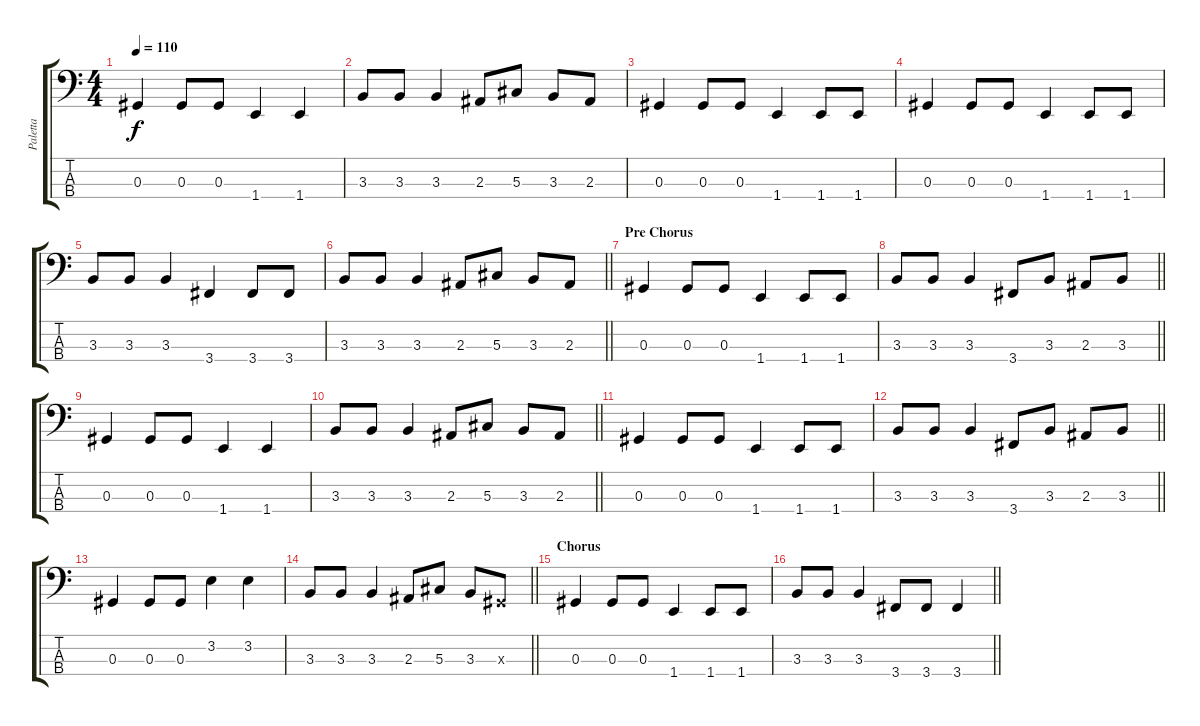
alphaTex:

\track ("Paletta" "Paletta") {instrument electricbasspick}
\staff {score tabs}
\tuning (Gb2 Db2 Ab1 Eb1) {hide}
\ts (4 4)
\tempo 110
\clef f4
\ks c
0.3.4{dy f} 0.3.8 0.3.8 1.4.4 1.4.4 |
3.3.8 3.3.8 3.3.4 2.3.8 5.3.8 3.3.8 2.3.8 |
0.3.4 0.3.8 0.3.8 1.4.4 1.4.8 1.4.8 |
0.3.4 0.3.8 0.3.8 1.4.4 1.4.8 1.4.8 |
3.3.8 3.3.8 3.3.4 3.4.4 3.4.8 3.4.8 |
\barLineRight lightlight
3.3.8 3.3.8 3.3.4 2.3.8 5.3.8 3.3.8 2.3.8 |
\section ("" "Pre Chorus")
0.3.4 0.3.8 0.3.8 1.4.4 1.4.8 1.4.8 |
\barLineRight lightlight
3.3.8 3.3.8 3.3.4 3.4.8 3.3.8 2.3.8 3.3.8 |
0.3.4 0.3.8 0.3.8 1.4.4 1.4.4 |
\barLineRight lightlight
3.3.8 3.3.8 3.3.4 2.3.8 5.3.8 3.3.8 2.3.8 |
0.3.4 0.3.8 0.3.8 1.4.4 1.4.8 1.4.8 |
\barLineRight lightlight
3.3.8 3.3.8 3.3.4 3.4.8 3.3.8 2.3.8 3.3.8 |
0.3.4 0.3.8 0.3.8 3.2.4 3.2.4 |
\barLineRight lightlight
3.3.8 3.3.8 3.3.4 2.3.8 5.3.8 3.3.8 0.3{x}.8 |
\section ("" "Chorus")
0.3.4 0.3.8 0.3.8 1.4.4 1.4.8 1.4.8 |
\barLineRight lightlight
3.3.8 3.3.8 3.3.4 3.4.8 3.4.8 3.4.4
